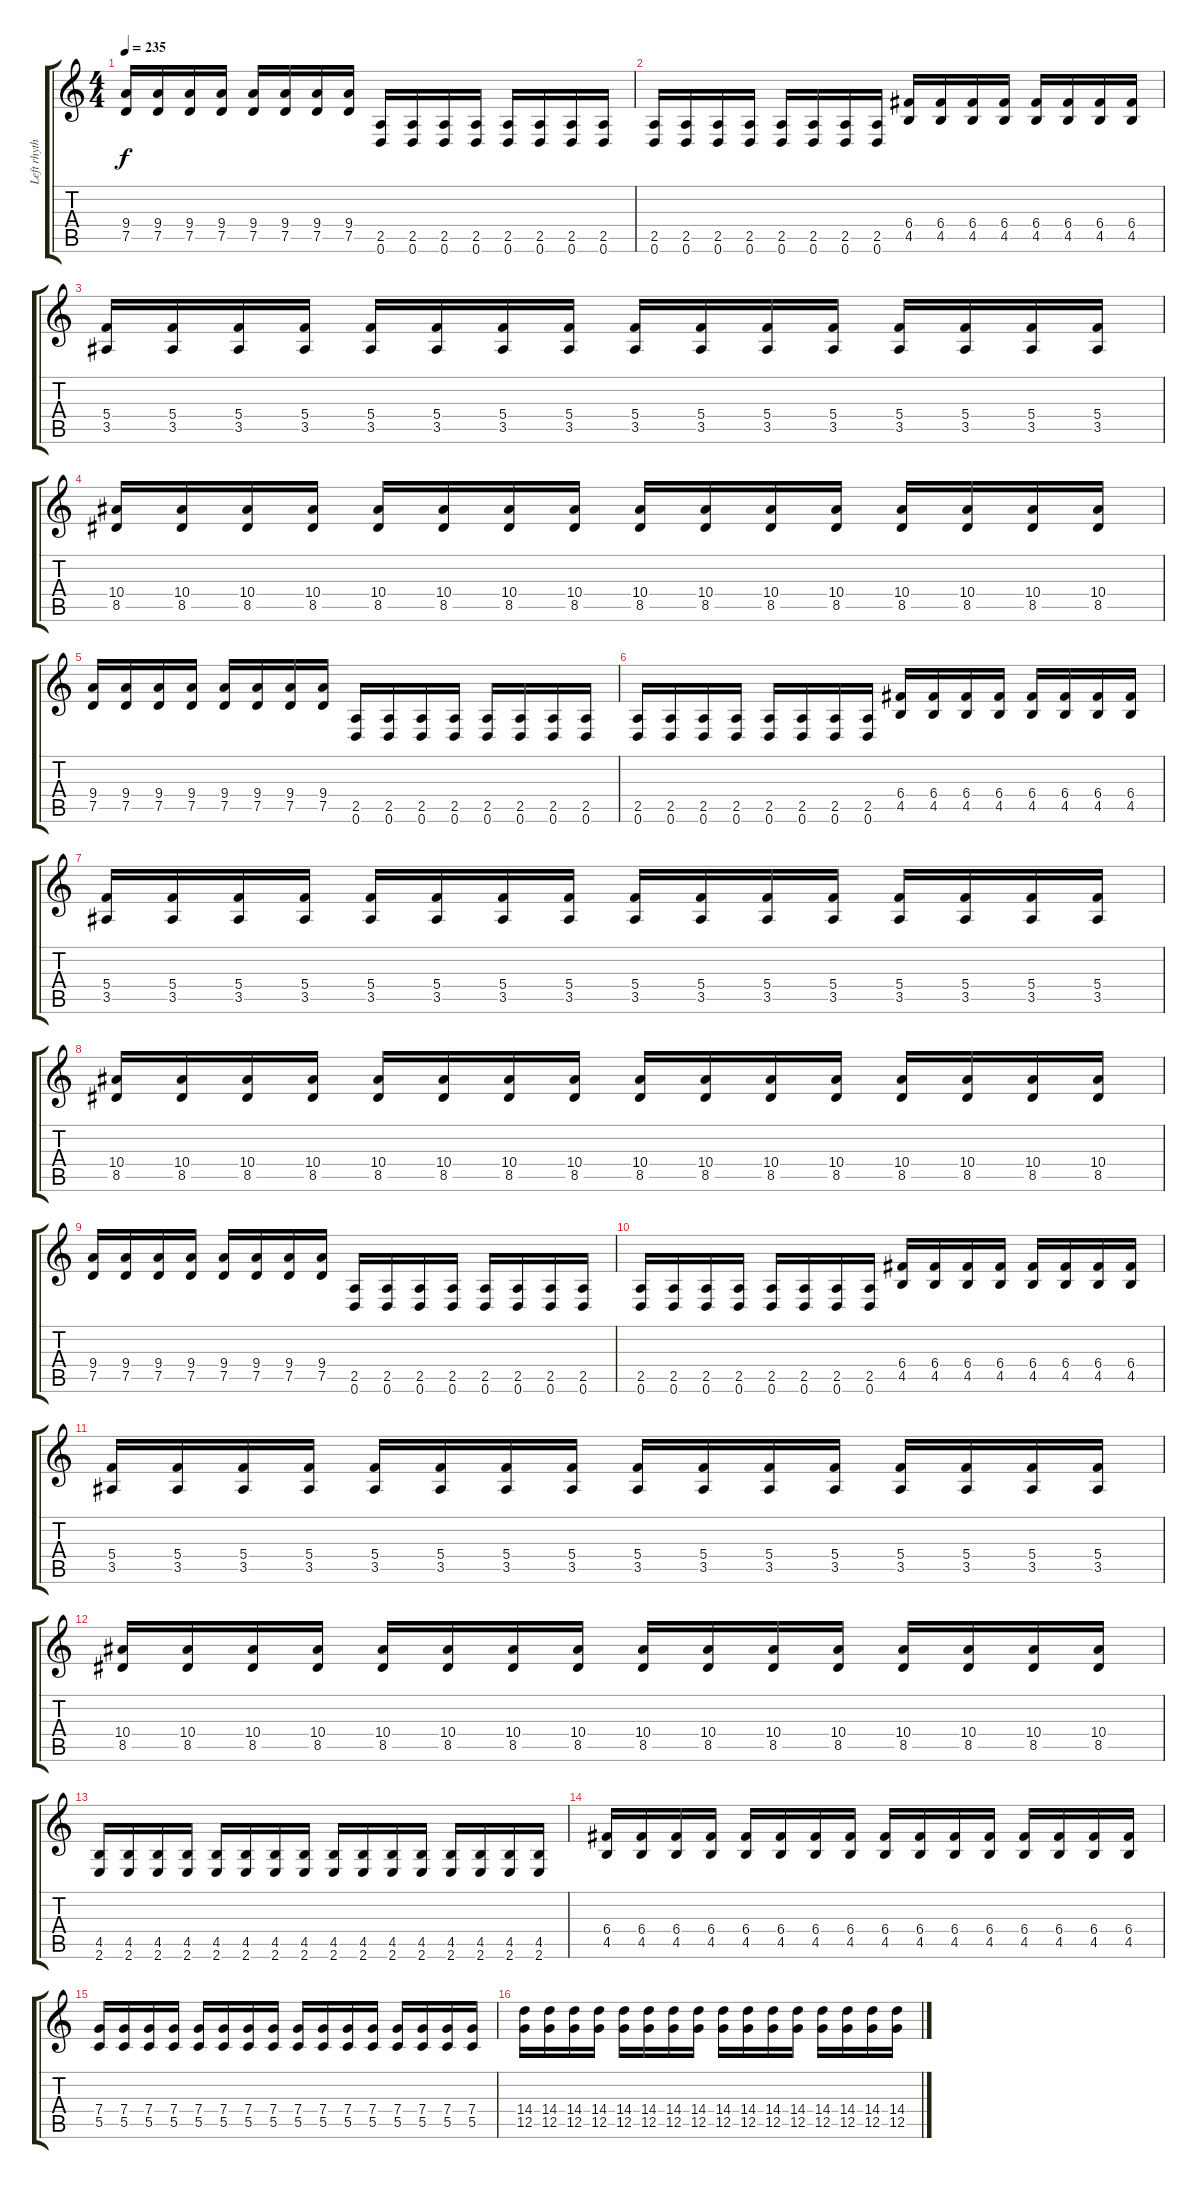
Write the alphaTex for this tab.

\track ("Left rhythm" "Left rhyth") {instrument distortionguitar}
\staff {score tabs}
\tuning (D4 A3 F3 C3 G2 D2) {hide}
\ts (4 4)
\tempo 235
\clef g2
\ks c
(9.4 7.5).16{dy f} (9.4 7.5).16 (9.4 7.5).16 (9.4 7.5).16 (9.4 7.5).16 (9.4 7.5).16 (9.4 7.5).16 (9.4 7.5).16 (2.5 0.6).16 (2.5 0.6).16 (2.5 0.6).16 (2.5 0.6).16 (2.5 0.6).16 (2.5 0.6).16 (2.5 0.6).16 (2.5 0.6).16 |
(2.5 0.6).16 (2.5 0.6).16 (2.5 0.6).16 (2.5 0.6).16 (2.5 0.6).16 (2.5 0.6).16 (2.5 0.6).16 (2.5 0.6).16 (6.4 4.5).16 (6.4 4.5).16 (6.4 4.5).16 (6.4 4.5).16 (6.4 4.5).16 (6.4 4.5).16 (6.4 4.5).16 (6.4 4.5).16 |
(5.4 3.5).16 (5.4 3.5).16 (5.4 3.5).16 (5.4 3.5).16 (5.4 3.5).16 (5.4 3.5).16 (5.4 3.5).16 (5.4 3.5).16 (5.4 3.5).16 (5.4 3.5).16 (5.4 3.5).16 (5.4 3.5).16 (5.4 3.5).16 (5.4 3.5).16 (5.4 3.5).16 (5.4 3.5).16 |
(10.4 8.5).16 (10.4 8.5).16 (10.4 8.5).16 (10.4 8.5).16 (10.4 8.5).16 (10.4 8.5).16 (10.4 8.5).16 (10.4 8.5).16 (10.4 8.5).16 (10.4 8.5).16 (10.4 8.5).16 (10.4 8.5).16 (10.4 8.5).16 (10.4 8.5).16 (10.4 8.5).16 (10.4 8.5).16 |
(9.4 7.5).16 (9.4 7.5).16 (9.4 7.5).16 (9.4 7.5).16 (9.4 7.5).16 (9.4 7.5).16 (9.4 7.5).16 (9.4 7.5).16 (2.5 0.6).16 (2.5 0.6).16 (2.5 0.6).16 (2.5 0.6).16 (2.5 0.6).16 (2.5 0.6).16 (2.5 0.6).16 (2.5 0.6).16 |
(2.5 0.6).16 (2.5 0.6).16 (2.5 0.6).16 (2.5 0.6).16 (2.5 0.6).16 (2.5 0.6).16 (2.5 0.6).16 (2.5 0.6).16 (6.4 4.5).16 (6.4 4.5).16 (6.4 4.5).16 (6.4 4.5).16 (6.4 4.5).16 (6.4 4.5).16 (6.4 4.5).16 (6.4 4.5).16 |
(5.4 3.5).16 (5.4 3.5).16 (5.4 3.5).16 (5.4 3.5).16 (5.4 3.5).16 (5.4 3.5).16 (5.4 3.5).16 (5.4 3.5).16 (5.4 3.5).16 (5.4 3.5).16 (5.4 3.5).16 (5.4 3.5).16 (5.4 3.5).16 (5.4 3.5).16 (5.4 3.5).16 (5.4 3.5).16 |
(10.4 8.5).16 (10.4 8.5).16 (10.4 8.5).16 (10.4 8.5).16 (10.4 8.5).16 (10.4 8.5).16 (10.4 8.5).16 (10.4 8.5).16 (10.4 8.5).16 (10.4 8.5).16 (10.4 8.5).16 (10.4 8.5).16 (10.4 8.5).16 (10.4 8.5).16 (10.4 8.5).16 (10.4 8.5).16 |
(9.4 7.5).16 (9.4 7.5).16 (9.4 7.5).16 (9.4 7.5).16 (9.4 7.5).16 (9.4 7.5).16 (9.4 7.5).16 (9.4 7.5).16 (2.5 0.6).16 (2.5 0.6).16 (2.5 0.6).16 (2.5 0.6).16 (2.5 0.6).16 (2.5 0.6).16 (2.5 0.6).16 (2.5 0.6).16 |
(2.5 0.6).16 (2.5 0.6).16 (2.5 0.6).16 (2.5 0.6).16 (2.5 0.6).16 (2.5 0.6).16 (2.5 0.6).16 (2.5 0.6).16 (6.4 4.5).16 (6.4 4.5).16 (6.4 4.5).16 (6.4 4.5).16 (6.4 4.5).16 (6.4 4.5).16 (6.4 4.5).16 (6.4 4.5).16 |
(5.4 3.5).16 (5.4 3.5).16 (5.4 3.5).16 (5.4 3.5).16 (5.4 3.5).16 (5.4 3.5).16 (5.4 3.5).16 (5.4 3.5).16 (5.4 3.5).16 (5.4 3.5).16 (5.4 3.5).16 (5.4 3.5).16 (5.4 3.5).16 (5.4 3.5).16 (5.4 3.5).16 (5.4 3.5).16 |
(10.4 8.5).16 (10.4 8.5).16 (10.4 8.5).16 (10.4 8.5).16 (10.4 8.5).16 (10.4 8.5).16 (10.4 8.5).16 (10.4 8.5).16 (10.4 8.5).16 (10.4 8.5).16 (10.4 8.5).16 (10.4 8.5).16 (10.4 8.5).16 (10.4 8.5).16 (10.4 8.5).16 (10.4 8.5).16 |
(4.5 2.6).16 (4.5 2.6).16 (4.5 2.6).16 (4.5 2.6).16 (4.5 2.6).16 (4.5 2.6).16 (4.5 2.6).16 (4.5 2.6).16 (4.5 2.6).16 (4.5 2.6).16 (4.5 2.6).16 (4.5 2.6).16 (4.5 2.6).16 (4.5 2.6).16 (4.5 2.6).16 (4.5 2.6).16 |
(6.4 4.5).16 (6.4 4.5).16 (6.4 4.5).16 (6.4 4.5).16 (6.4 4.5).16 (6.4 4.5).16 (6.4 4.5).16 (6.4 4.5).16 (6.4 4.5).16 (6.4 4.5).16 (6.4 4.5).16 (6.4 4.5).16 (6.4 4.5).16 (6.4 4.5).16 (6.4 4.5).16 (6.4 4.5).16 |
(7.4 5.5).16 (7.4 5.5).16 (7.4 5.5).16 (7.4 5.5).16 (7.4 5.5).16 (7.4 5.5).16 (7.4 5.5).16 (7.4 5.5).16 (7.4 5.5).16 (7.4 5.5).16 (7.4 5.5).16 (7.4 5.5).16 (7.4 5.5).16 (7.4 5.5).16 (7.4 5.5).16 (7.4 5.5).16 |
(14.4 12.5).16 (14.4 12.5).16 (14.4 12.5).16 (14.4 12.5).16 (14.4 12.5).16 (14.4 12.5).16 (14.4 12.5).16 (14.4 12.5).16 (14.4 12.5).16 (14.4 12.5).16 (14.4 12.5).16 (14.4 12.5).16 (14.4 12.5).16 (14.4 12.5).16 (14.4 12.5).16 (14.4 12.5).16
